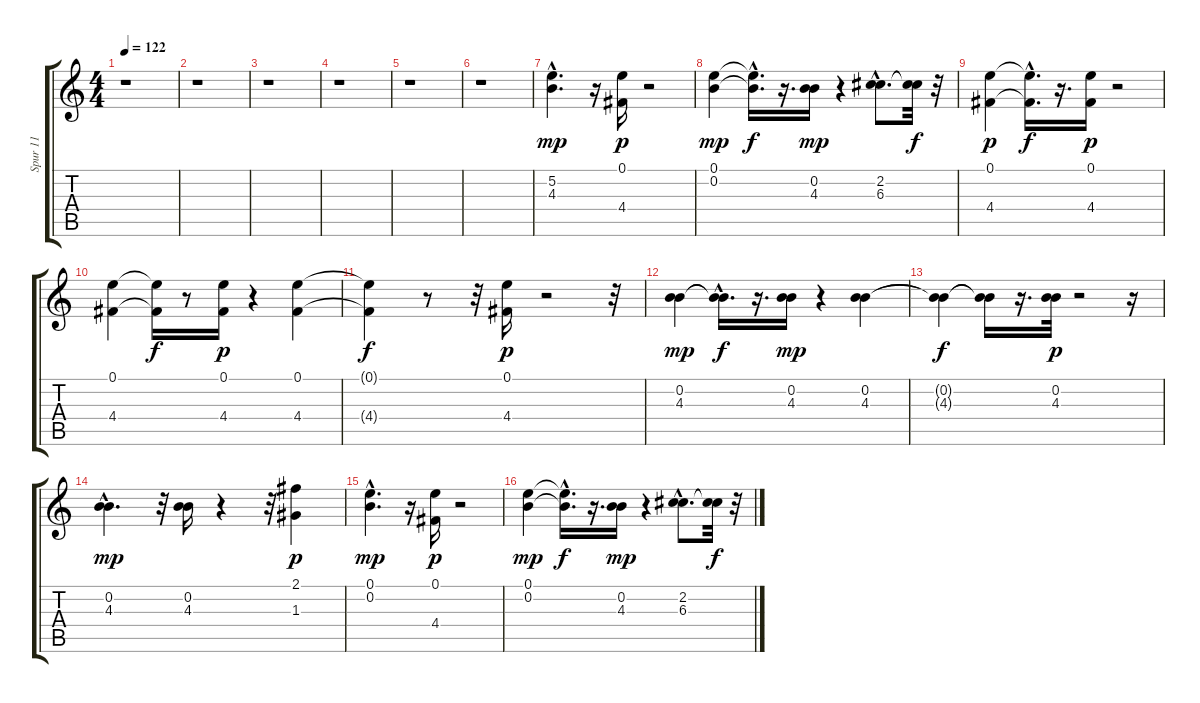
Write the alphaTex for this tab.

\track ("Spur 11" "Spur 11") {instrument electricguitarclean}
\staff {score tabs}
\tuning (E4 B3 G3 D3 A2 E2) {hide}
\ts (4 4)
\tempo 122
\clef g2
\ks c
r.1{dy mp instrument electricguitarclean} |
r.1 |
r.1 |
r.1 |
r.1 |
r.1 |
(5.2{hac} 4.3{hac}).4{d} r.16 (0.1 4.4).16{dy p} r.2 |
(0.1 0.2).4{dy mp} (0.1{hac t} 0.2{hac t}).16{d dy f} r.16{d} (0.2 4.3).16{dy mp} r.4 (2.2{hac} 6.3{hac}).8{d} (2.2{t} 6.3{t}).32{dy f} r.32 |
(0.1 4.4).4{dy p} (0.1{hac t} 4.4{t}).16{d dy f} r.16{d} (0.1 4.4).16{dy p} r.2 |
(0.1 4.4).4 (0.1{t} 4.4{t}).16{dy f} r.8 (0.1 4.4).16{dy p} r.4 (0.1 4.4).4 |
(0.1{t} 4.4{t}).4{dy f} r.8 r.32 (0.1 4.4).16{dy p} r.2 r.32 |
(0.2 4.3).4{dy mp} (0.2{hac t} 4.3{t}).16{d dy f} r.16{d} (0.2 4.3).16{dy mp} r.4 (0.2 4.3).4 |
(0.2{t} 4.3{t}).4{dy f} (0.2{t} 4.3{t}).16 r.16{d} (0.2 4.3).32{dy p} r.2 r.16 |
(0.2{hac} 4.3{hac}).4{d dy mp} r.32 (0.2 4.3).16 r.4 r.32 (2.1 1.3).4{dy p} |
(0.1{hac} 0.2{hac}).4{d dy mp} r.16 (0.1 4.4).16{dy p} r.2 |
(0.1 0.2).4{dy mp} (0.1{hac t} 0.2{hac t}).16{d dy f} r.16{d} (0.2 4.3).16{dy mp} r.4 (2.2{hac} 6.3{hac}).8{d} (2.2{t} 6.3{t}).32{dy f} r.32
